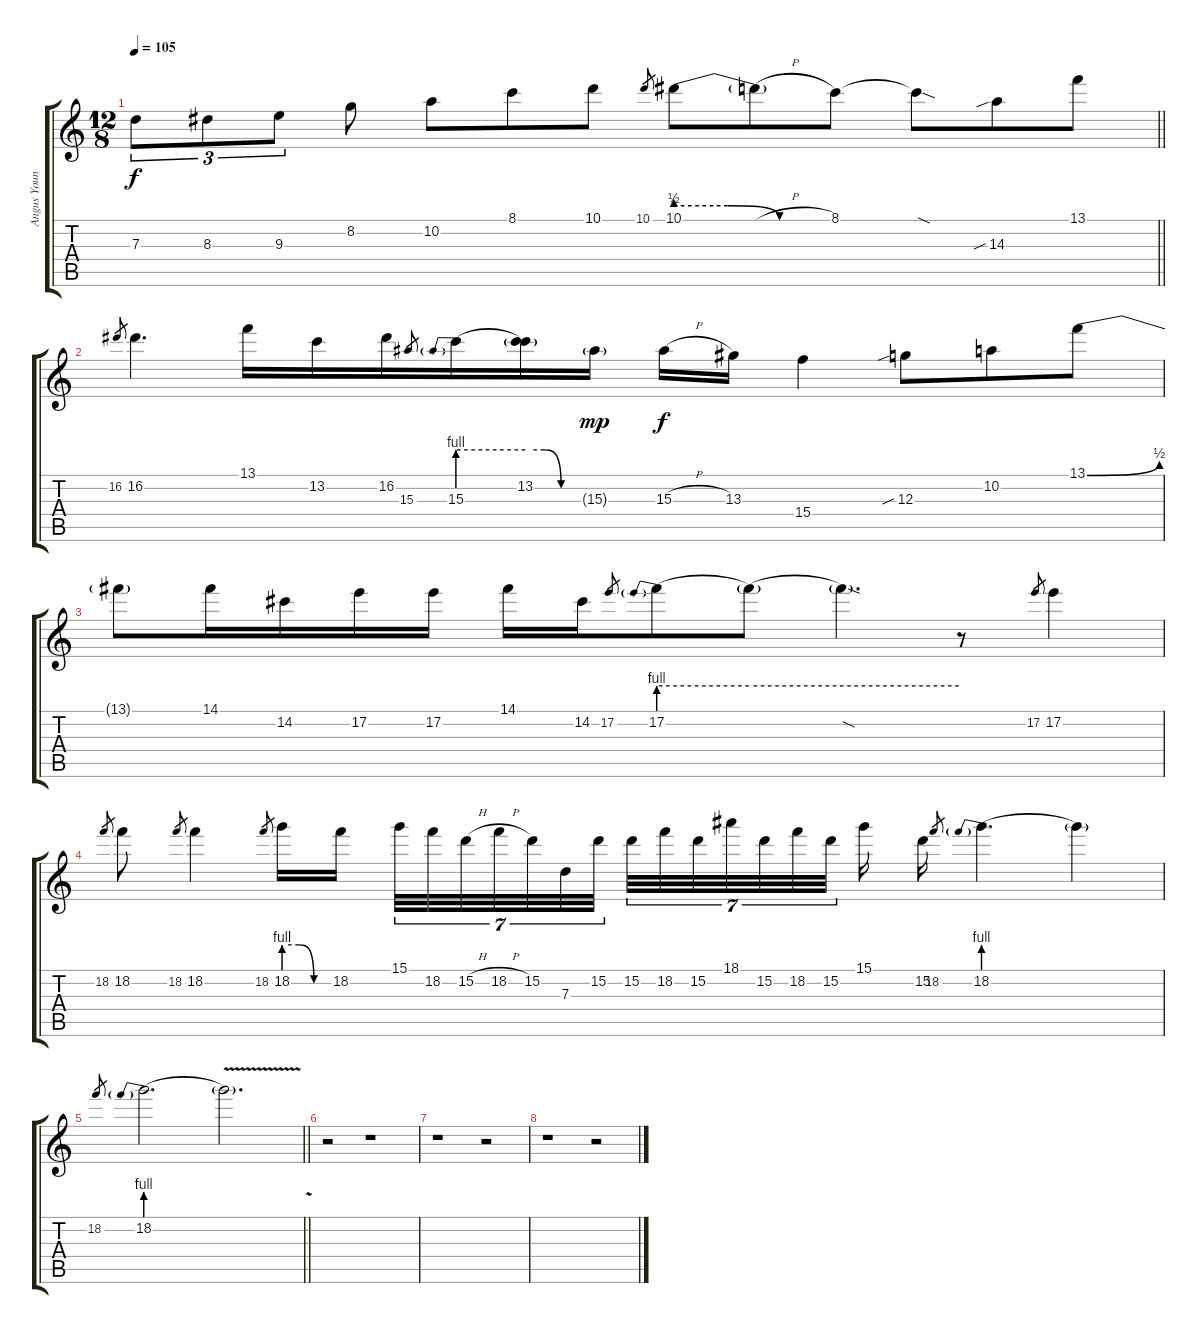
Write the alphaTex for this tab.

\track ("Angus Young" "Angus Youn") {instrument overdrivenguitar}
\staff {score tabs}
\tuning (E4 B3 G3 D3 A2 E2) {hide}
\ts (12 8)
\tempo 105
\clef g2
\barLineRight lightlight
\ks c
7.3.8{tu (3 2) dy f} 8.3.8{tu (3 2)} 9.3.8{tu (3 2)} 8.2.8 10.2.8 8.1.8 10.1.8 10.1.8{gr} 10.1{be (custom 0 2 20 2 40 0 60 0)}.8 10.1{h t}.8 8.1.8 8.1{sod t}.8 14.3{sib}.8 13.1.8 |
16.2.8{gr} 16.2.4{d} 13.1.16 13.2.16 16.2.16 15.3.8{gr} 15.3{be (prebend 0 4 60 4)}.16 (13.2 15.3{be (custom 0 4 20 4 40 0 60 0) t}).16 15.3{g}.16{dy mp} 15.3{h}.16{dy f} 13.3.16 15.4.4 12.3{sib}.8 10.2.8 13.1{be (bend 0 0 60 2)}.8 |
13.1{t}.8 14.1.16 14.2.16 17.2.16 17.2.16 14.1.16 14.2.16 17.2.8{gr} 17.2{be (prebend 0 4 60 4)}.8 17.2{be (hold 0 4 60 4) t}.8 17.2{sod t}.4{d} r.8 17.2.8{gr} 17.2.4 |
18.2.8{gr} 18.2.8 18.2.8{gr} 18.2.4 18.2.8{gr} 18.2{be (custom 0 4 20 4 40 0 60 0)}.16 18.2.16{beam splitsecondary} 15.1.32{tu (7 4)} 18.2.32{tu (7 4)} 15.2{h}.32{tu (7 4)} 18.2{h}.32{tu (7 4)} 15.2.32{tu (7 4)} 7.3.32{tu (7 4)} 15.2.32{tu (7 4) beam splitsecondary} 15.2.32{tu (7 4)} 18.2.32{tu (7 4)} 15.2.32{tu (7 4)} 18.1.32{tu (7 4)} 15.2.32{tu (7 4)} 18.2.32{tu (7 4)} 15.2.32{tu (7 4)} 15.1.16 15.2.16 18.2.8{gr} 18.2{be (prebend 0 4 60 4)}.4{d} 18.2{t}.4 |
\barLineRight lightlight
18.2.8{gr} 18.2{be (prebend 0 4 60 4)}.2{d} 18.2{v t}.2{d} |
r.2 r.1 |
r.1 r.2 |
r.1 r.2
